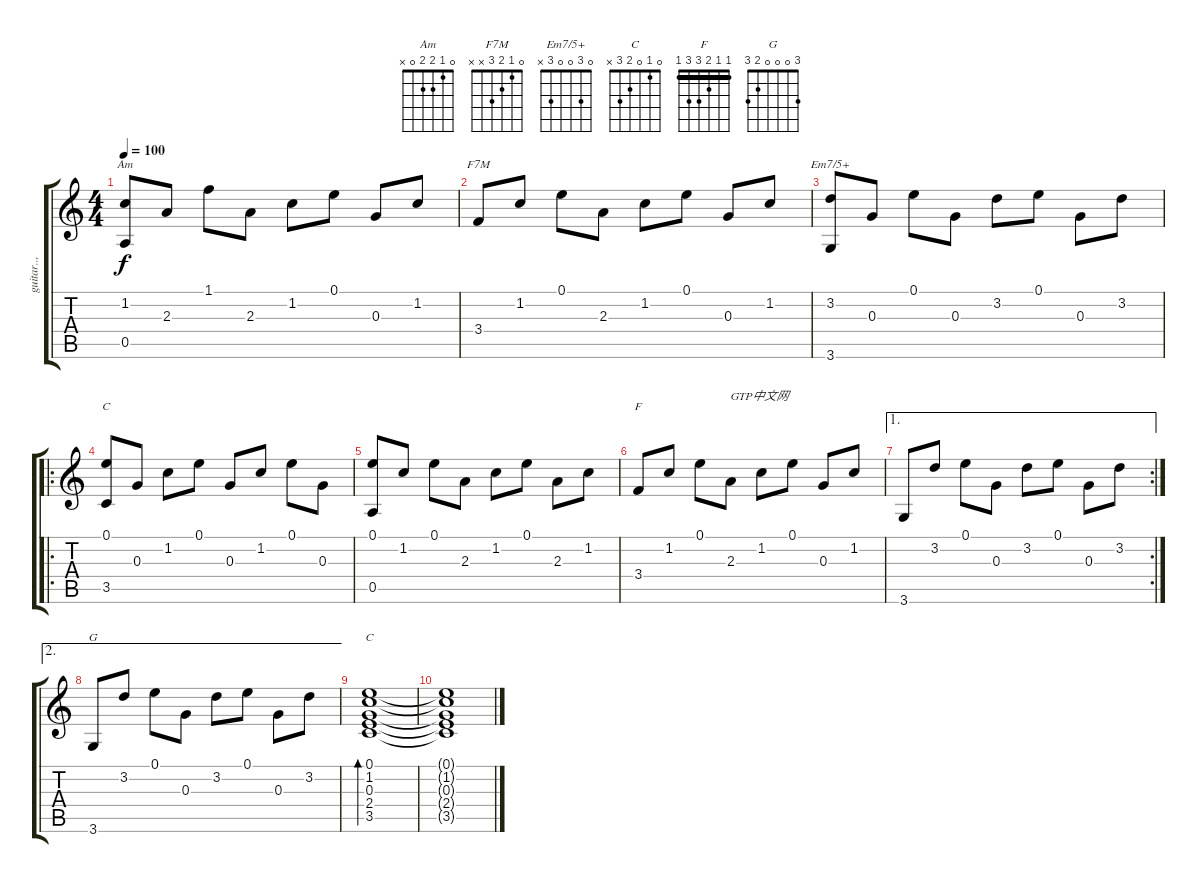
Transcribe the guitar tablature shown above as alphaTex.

\track ("guitar..," "guitar..,") {instrument acousticguitarsteel}
\staff {score tabs}
\tuning (E4 B3 G3 D3 A2 E2) {hide}
\chord ("Am" 0 1 2 2 0 x)
\chord ("F7M" 0 1 2 3 x x)
\chord ("Em7/5+" 0 3 0 0 3 x)
\chord ("C" x 1 0 2 3 x)
\chord ("F" 1 1 2 3 3 1) {barre 1}
\chord ("G" 3 0 0 0 2 3)
\chord ("C" 0 1 0 2 3 x)
\ts (4 4)
\tempo 100
\clef g2
\ks c
(1.2 0.5).8{ch "Am" dy f} 2.3.8 1.1.8 2.3.8 1.2.8 0.1.8 0.3.8 1.2.8 |
3.4.8{ch "F7M"} 1.2.8 0.1.8 2.3.8 1.2.8 0.1.8 0.3.8 1.2.8 |
(3.2 3.6).8{ch "Em7/5+"} 0.3.8 0.1.8 0.3.8 3.2.8 0.1.8 0.3.8 3.2.8 |
\ro
(0.1 3.5).8{ch "C"} 0.3.8 1.2.8 0.1.8 0.3.8 1.2.8 0.1.8 0.3.8 |
(0.1 0.5).8 1.2.8 0.1.8 2.3.8 1.2.8 0.1.8 2.3.8 1.2.8 |
3.4.8{ch "F"} 1.2.8 0.1.8 2.3.8{txt "GTP中文网"} 1.2.8 0.1.8 0.3.8 1.2.8 |
\ae 1
\rc 2
3.6.8 3.2.8 0.1.8 0.3.8 3.2.8 0.1.8 0.3.8 3.2.8 |
\ae 2
3.6.8{ch "G"} 3.2.8 0.1.8 0.3.8 3.2.8 0.1.8 0.3.8 3.2.8 |
(0.1 1.2 0.3 2.4 3.5).1{bd 120 ch "C"} |
(0.1{t} 1.2{t} 0.3{t} 2.4{t} 3.5{t}).1
